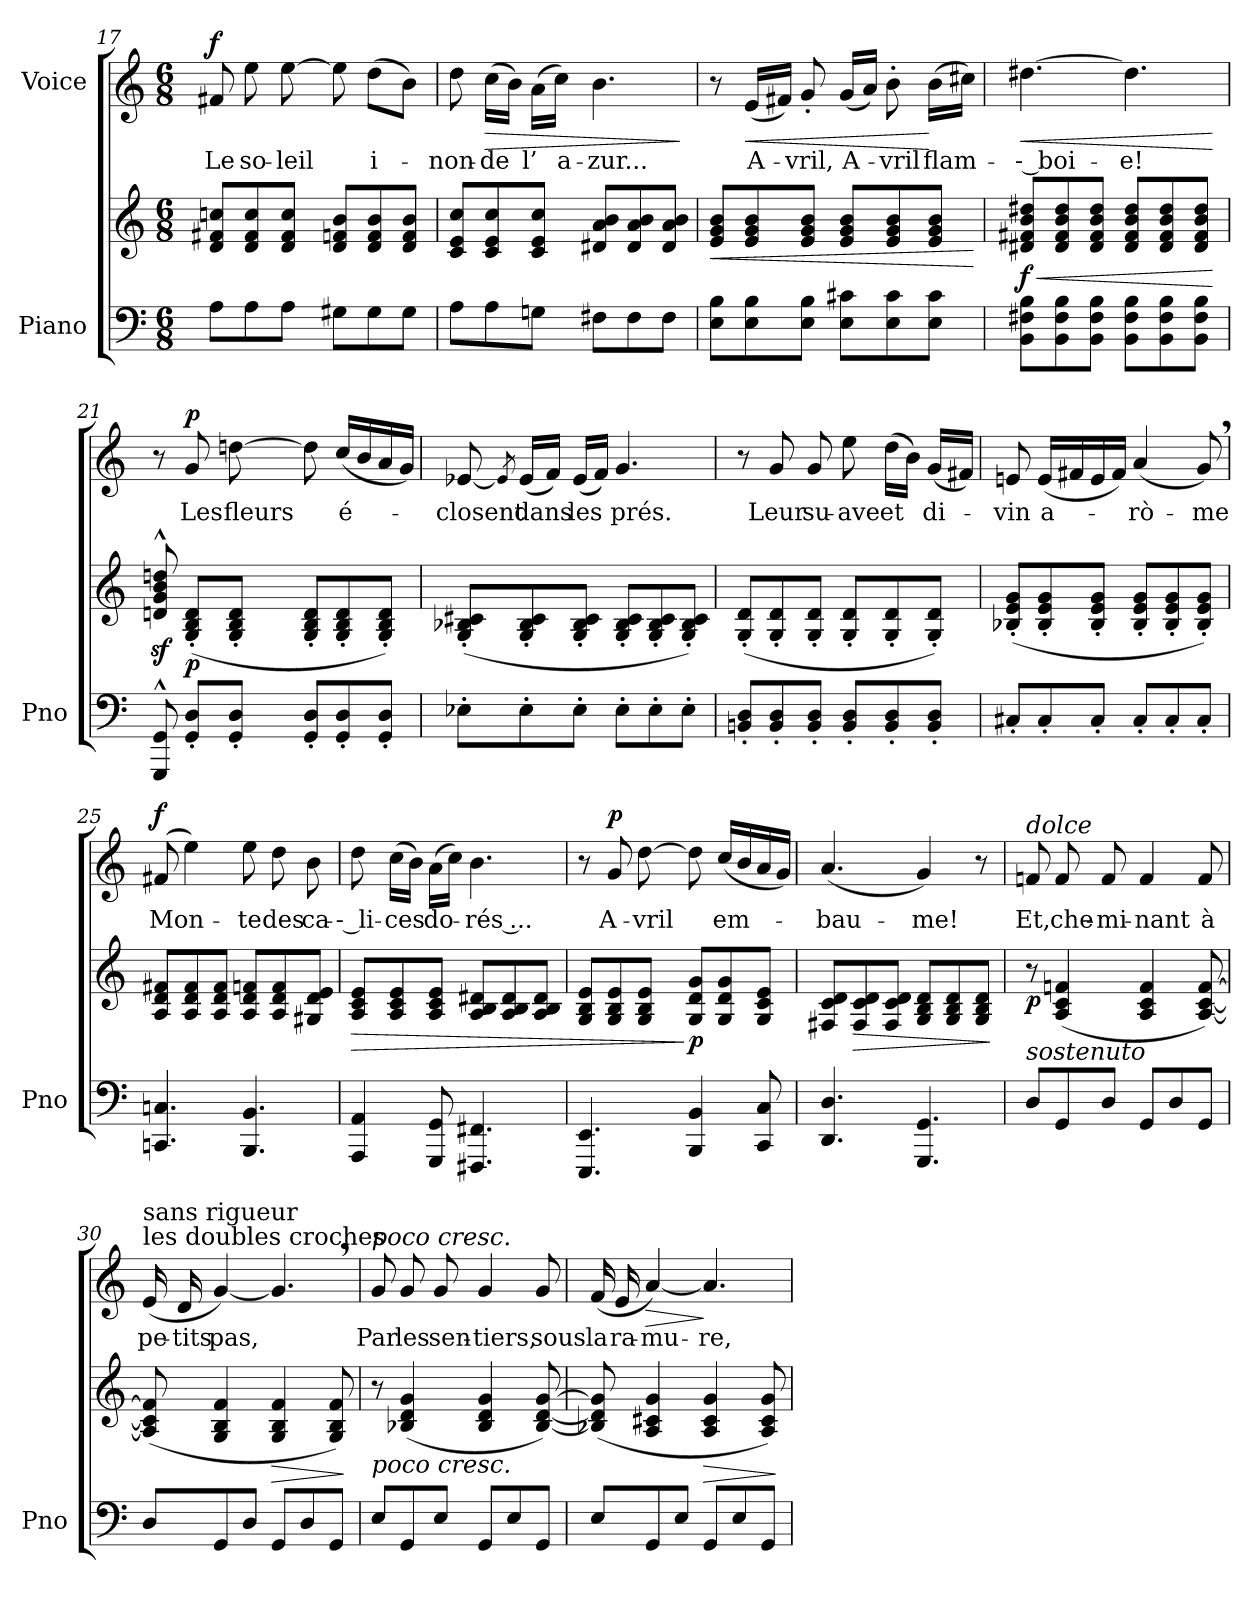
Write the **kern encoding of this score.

**kern	**kern	**dynam	**kern	**text	**dynam
*part2	*part2	*part2	*part1	*part1	*part1
*staff3	*staff2	*staff2/3	*staff1	*staff1	*staff1
*I"Piano	*	*	*I"Voice	*	*
*I'Pno	*	*	*	*	*
!!LO:LB:g=z
*clefF4	*clefG2	*	*clefG2	*	*
*k[]	*k[]	*	*k[]	*	*
*M6/8	*M6/8	*	*M6/8	*	*
=17	=17	=17	=17	=17	=17
!	!	!LO:DY:b	!	!LO:LY:b	!
!	!	!LO:DY:n=1:b	!	!	!LO:DY:a
8A\L	8d/ 8f#X/ 8ccn/L	f other-dynamics	8f#X/	Le	f
!	!	!	!	!LO:LY:b	!
8A\	8d/ 8f#/ 8cc/	.	8ee\	so-	.
!	!	!	!	!LO:LY:b	!
8A\J	8d/ 8f#/ 8cc/J	.	[8ee\	-leil	.
8G#X\L	8d/ 8fn/ 8b/L	.	8ee\]	.	.
!	!	!	!	!LO:LY:b	!
8G#\	8d/ 8f/ 8b/	.	(>8dd\L	i-	.
8G#\J	8d/ 8f/ 8b/J	.	8b\J)	.	.
=18	=18	=18	=18	=18	=18
!	!	!	!	!LO:LY:b	!
8A\L	8c/ 8e/ 8cc/L	.	8dd\	-non-	.
!	!	!	!	!LO:LY:b	!LO:HP:b
8A\	8c/ 8e/ 8cc/	.	(>16cc\LL	-de	>
.	.	.	16b\JJ)	.	.
!	!	!	!	!LO:LY:b	!
8Gni\J	8c/ 8e/ 8cc/J	.	(>16a\LL	l’	.
!	!	!	!	!LO:LY:b	!
.	.	.	16cc\JJ)	a-	.
!	!	!	!	!LO:LY:b	!
8F#X\L	8d#X/ 8a/ 8b/L	.	4.b\	-zur...	.
8F#\	8d#/ 8a/ 8b/	.	.	.	.
8F#\J	8d#/ 8a/ 8b/J	.	.	.	.
.	.	.	.	.	]
=19	=19	=19	=19	=19	=19
!	!	!LO:HP:b	!	!	!
8E\ 8B\L	8e/ 8g/ 8b/L	<	8r	.	.
!	!	!	!	!LO:LY:b	!LO:HP:b
8E\ 8B\	8e/ 8g/ 8b/	.	(<16e/LL	A-	<
.	.	.	16f#X/JJ)	.	.
!	!	!	!	!LO:LY:b	!
8E\ 8B\J	8e/ 8g/ 8b/J	.	8g'/	-vril,	.
!	!	!	!	!LO:LY:b	!
8E\ 8c#X\L	8e/ 8g/ 8b/L	.	(<16g/LL	A-	.
.	.	.	16a/JJ)	.	.
!	!	!	!	!LO:LY:b	!
8E\ 8c#\	8e/ 8g/ 8b/	.	8b'\	-vril	.
!	!	!	!	!LO:LY:b	!LO:DY:n=1:a
!	!	!	!	!	!LO:DY:n=2:a
8E\ 8c#\J	8e/ 8g/ 8b/J	.	(>16b\LL	flam-	[ other-dynamics f
.	.	.	16cc#X\JJ)	.	.
.	.	[	.	.	.
!!LO:LB:g=z
=20	=20	=20	=20	=20	=20
!	!	!LO:HP:b	!	!LO:LY:b	!LO:HP:b
!	!	!LO:DY:n=1:b	!	!	!
8BB\ 8F#X\ 8B\L	8d#X/ 8f#X/ 8b/ 8dd#X/L	< f	[4.dd#X\	-- boi-	<
8BB\ 8F#\ 8B\	8d#/ 8f#/ 8b/ 8dd#/	.	.	.	.
8BB\ 8F#\ 8B\J	8d#/ 8f#/ 8b/ 8dd#/J	.	.	.	.
!	!	!	!	!LO:LY:b	!
8BB\ 8F#\ 8B\L	8d#/ 8f#/ 8b/ 8dd#/L	.	4.dd#\]	-e!	.
8BB\ 8F#\ 8B\	8d#/ 8f#/ 8b/ 8dd#/	.	.	.	.
8BB\ 8F#\ 8B\J	8d#/ 8f#/ 8b/ 8dd#/J	.	.	.	.
.	.	[	.	.	[
=21	=21	=21	=21	=21	=21
8GGG/^^ 8GG/^^	8dn/z<^^ 8g/z<^^ 8b/z<^^ 8ddn/z<^^	.	8r	.	.
!	!	!LO:DY:b	!	!LO:LY:b	!LO:DY:a
8GG/' 8D/'L	(<8G/' 8B/' 8d/'L	p	8g/	Les	p
!	!	!	!	!LO:LY:b	!
8GG/' 8D/'J	8G/' 8B/' 8d/'J	.	[8ddn\	fleurs	.
8GG/' 8D/'L	8G/' 8B/' 8d/'L	.	8dd\]	.	.
!	!	!	!	!LO:LY:b	!
8GG/' 8D/'	8G/' 8B/' 8d/'	.	(<16cc/LL	é-	.
.	.	.	16b/	.	.
8GG/' 8D/'J	8G/' 8B/' 8d/'J)	.	16a/	.	.
.	.	.	16g/JJ)	.	.
=22	=22	=22	=22	=22	=22
!	!	!	!	!LO:LY:b	!
8E-X'\L	(<8G/' 8B-X/' 8c#X/'L	.	[8e-X/	-closent	.
.	.	.	8qe-/]	.	.
!	!	!	!	!LO:LY:b	!
8E-'\	8G/' 8B-/' 8c#/'	.	(<16e-/LL	dans	.
.	.	.	16f/JJ)	.	.
!	!	!	!	!LO:LY:b	!
8E-'\J	8G/' 8B-/' 8c#/'J	.	(<16e-/LL	les	.
.	.	.	16f/JJ)	.	.
!	!	!	!	!LO:LY:b	!
8E-'\L	8G/' 8B-/' 8c#/'L	.	4.g/	prés.	.
8E-'\	8G/' 8B-/' 8c#/'	.	.	.	.
8E-'\J	8G/' 8B-/' 8c#/'J)	.	.	.	.
!!LO:PB:g=z
=23	=23	=23	=23	=23	=23
8BBn/' 8D/'L	(<8G/' 8d/'L	.	8r	.	.
!	!	!	!	!LO:LY:b	!
8BB/' 8D/'	8G/' 8d/'	.	8g/	Leur	.
!	!	!	!	!LO:LY:b	!
8BB/' 8D/'J	8G/' 8d/'J	.	8g/	su-	.
!	!	!	!	!LO:LY:b	!
8BB/' 8D/'L	8G/' 8d/'L	.	8ee\	-ave	.
!	!	!	!	!LO:LY:b	!
8BB/' 8D/'	8G/' 8d/'	.	(>16dd\LL	et	.
.	.	.	16b\JJ)	.	.
!	!	!	!	!LO:LY:b	!
8BB/' 8D/'J	8G/' 8d/'J)	.	(<16g/LL	di-	.
.	.	.	16f#X/JJ)	.	.
=24	=24	=24	=24	=24	=24
!	!	!	!	!LO:LY:b	!
8C#X'/L	(<8B-X/' 8e/' 8g/'L	.	8en/	-vin	.
!	!	!	!	!LO:LY:b	!
8C#'/	8B-/' 8e/' 8g/'	.	(<16e/LL	a-	.
.	.	.	16f#X/	.	.
8C#'/J	8B-/' 8e/' 8g/'J	.	16e/	.	.
.	.	.	16f#/JJ)	.	.
!	!	!	!	!LO:LY:b	!
8C#'/L	8B-/' 8e/' 8g/'L	.	(<4a/	-rò-	.
8C#'/	8B-/' 8e/' 8g/'	.	.	.	.
!	!	!	!	!LO:LY:b	!
8C#'/J	8B-/' 8e/' 8g/'J)	.	8g,/)	-me	.
=25	=25	=25	=25	=25	=25
!	!	!LO:DY:b	!	!LO:LY:b	!
!	!	!LO:DY:n=1:b	!	!	!LO:DY:a
4.CCn/ 4.Cn/	8A/ 8d/ 8f#X/L	f other-dynamics	(>8f#X/	Mon-	f
.	8A/ 8d/ 8f#/	.	4ee\)	.	.
.	8A/ 8d/ 8f#/J	.	.	.	.
!	!	!	!	!LO:LY:b	!
4.BBB/ 4.BB/	8A/ 8d/ 8fn/L	.	8ee\	-te	.
!	!	!	!	!LO:LY:b	!
.	8A/ 8d/ 8f/	.	8dd\	des	.
!	!	!	!	!LO:LY:b	!
.	8G#X/ 8d/ 8e/J	.	8b\	ca-	.
!!LO:LB:g=z
=26	=26	=26	=26	=26	=26
!	!	!LO:HP:b	!	!LO:LY:b	!
4AAA/ 4AA/	8A/ 8c/ 8e/L	>	8dd\	-- li-	.
!	!	!	!	!LO:LY:b	!
.	8A/ 8c/ 8e/	.	(>16cc\LL	-ces	.
.	.	.	16b\JJ)	.	.
!	!	!	!	!LO:LY:b	!
8GGG/ 8GG/	8A/ 8c/ 8e/J	.	(>16a\LL	do-	.
.	.	.	16cc\JJ)	.	.
!	!	!	!	!LO:LY:b	!
4.FFF#X/ 4.FF#X/	8A/ 8B/ 8d#X/L	.	4.b\	-rés ...	.
.	8A/ 8B/ 8d#/	.	.	.	.
.	8A/ 8B/ 8d#/J	.	.	.	.
=27	=27	=27	=27	=27	=27
4.EEE/ 4.EE/	8G/ 8B/ 8e/L	.	8r	.	.
!	!	!	!	!LO:LY:b	!LO:DY:a
.	8G/ 8B/ 8e/	.	8g/	A-	p
!	!	!	!	!LO:LY:b	!
.	8G/ 8B/ 8e/J	.	[8dd\	-vril	.
!	!	!LO:DY:n=1:b	!	!	!
4BBB/ 4BB/	8G/ 8d/ 8g/L	] p	8dd\]	.	.
!	!	!	!	!LO:LY:b	!
.	8G/ 8d/ 8g/	.	(<16cc/LL	em-	.
.	.	.	16b/	.	.
8CC/ 8C/	8G/ 8c/ 8e/J	.	16a/	.	.
.	.	.	16g/JJ)	.	.
=28	=28	=28	=28	=28	=28
!	!	!	!	!LO:LY:b	!
4.DD/ 4.D/	8F#X/ 8c/ 8d/L	.	(<4.a/	-bau-	.
!	!	!LO:HP:b	!	!	!
.	8F#/ 8c/ 8d/	>	.	.	.
.	8F#/ 8c/ 8d/J	.	.	.	.
!	!	!	!	!LO:LY:b	!
4.GGG/ 4.GG/	8G/ 8B/ 8d/L	.	4g/)	-me!	.
.	8G/ 8B/ 8d/	.	.	.	.
.	8G/ 8B/ 8d/J	.	8r	.	.
.	.	]	.	.	.
!!LO:LB:g=z
=29	=29	=29	=29	=29	=29
*	*	*	*MM106	*	*
!	!	!	!LO:TX:a:i:t=dolce	!	!
!	!LO:TX:b:i:t=sostenuto	!	!	!	!
!	!	!LO:DY:b	!	!LO:LY:b	!
8D/L	8r	p	8fn/	Et,	.
!	!	!	!	!LO:LY:b	!
8GG/	(>4A/ 4c/ 4fn/	.	8f/	che-	.
!	!	!	!	!LO:LY:b	!
8D/J	.	.	8f/	-mi-	.
!	!	!	!	!LO:LY:b	!
8GG/L	4A/ 4c/ 4f/	.	4f/	-nant	.
8D/	.	.	.	.	.
!	!	!	!	!LO:LY:b	!
8GG/J	[8A/ [8c/ [8f/)	.	8f/	à	.
=30	=30	=30	=30	=30	=30
!	!	!	!LO:TX:a:t=les doubles croches	!	!
!	!	!	!LO:TX:a:t=sans rigueur	!	!
!	!	!	!	!LO:LY:b	!
8D/L	(>8A/] 8c/] 8f/]	.	(>16e/	pe-	.
!	!	!	!	!LO:LY:b	!
.	.	.	16d/	-tits	.
!	!	!	!	!LO:LY:b	!
8GG/	4G/ 4B/ 4f/	.	[4g/)	pas,	.
8D/J	.	.	.	.	.
!	!	!LO:HP:b	!	!	!
8GG/L	4G/ 4B/ 4f/	>	4.g,/]	.	.
8D/	.	.	.	.	.
8GG/J	8G/ 8B/ 8f/)	.	.	.	.
.	.	]	.	.	.
=31	=31	=31	=31	=31	=31
!	!	!	!LO:TX:a:i:t=poco cresc.	!	!
!	!LO:TX:b:i:t=poco cresc.	!	!	!	!
!	!	!LO:DY:b	!	!LO:LY:b	!
!	!	!LO:DY:n=1:b	!	!	!
8E/L	8r	p mp	8g/	Par	.
!	!	!	!	!LO:LY:b	!
8GG/	(>4B-X/ 4d/ 4g/	.	8g/	les	.
!	!	!	!	!LO:LY:b	!
8E/J	.	.	8g/	sen-	.
!	!	!	!	!LO:LY:b	!
8GG/L	4B-/ 4d/ 4g/	.	4g/	-tiers,	.
8E/	.	.	.	.	.
!	!	!	!	!LO:LY:b	!
8GG/J	[8B-/ [8d/ [8g/)	.	8g/	sous	.
!!LO:LB:g=z
=32	=32	=32	=32	=32	=32
!	!	!	!	!LO:LY:b	!
8E/L	(>8B-X/] 8d/] 8g/]	.	(>16f/	la	.
!	!	!	!	!LO:LY:b	!
.	.	.	16e/	ra-	.
!	!	!	!	!LO:LY:b	!LO:HP:b
8GG/	4A/ 4c#X/ 4g/	.	[4a/)	-mu-	>
8E/J	.	.	.	.	.
!	!	!LO:HP:b	!	!LO:LY:b	!
8GG/L	4A/ 4c#/ 4g/	>	4.a/]	-re,	]
8E/	.	.	.	.	.
8GG/J	8A/ 8c#/ 8g/)	.	.	.	.
.	.	]	.	.	.
=	=	=	=	=	=
*-	*-	*-	*-	*-	*-
